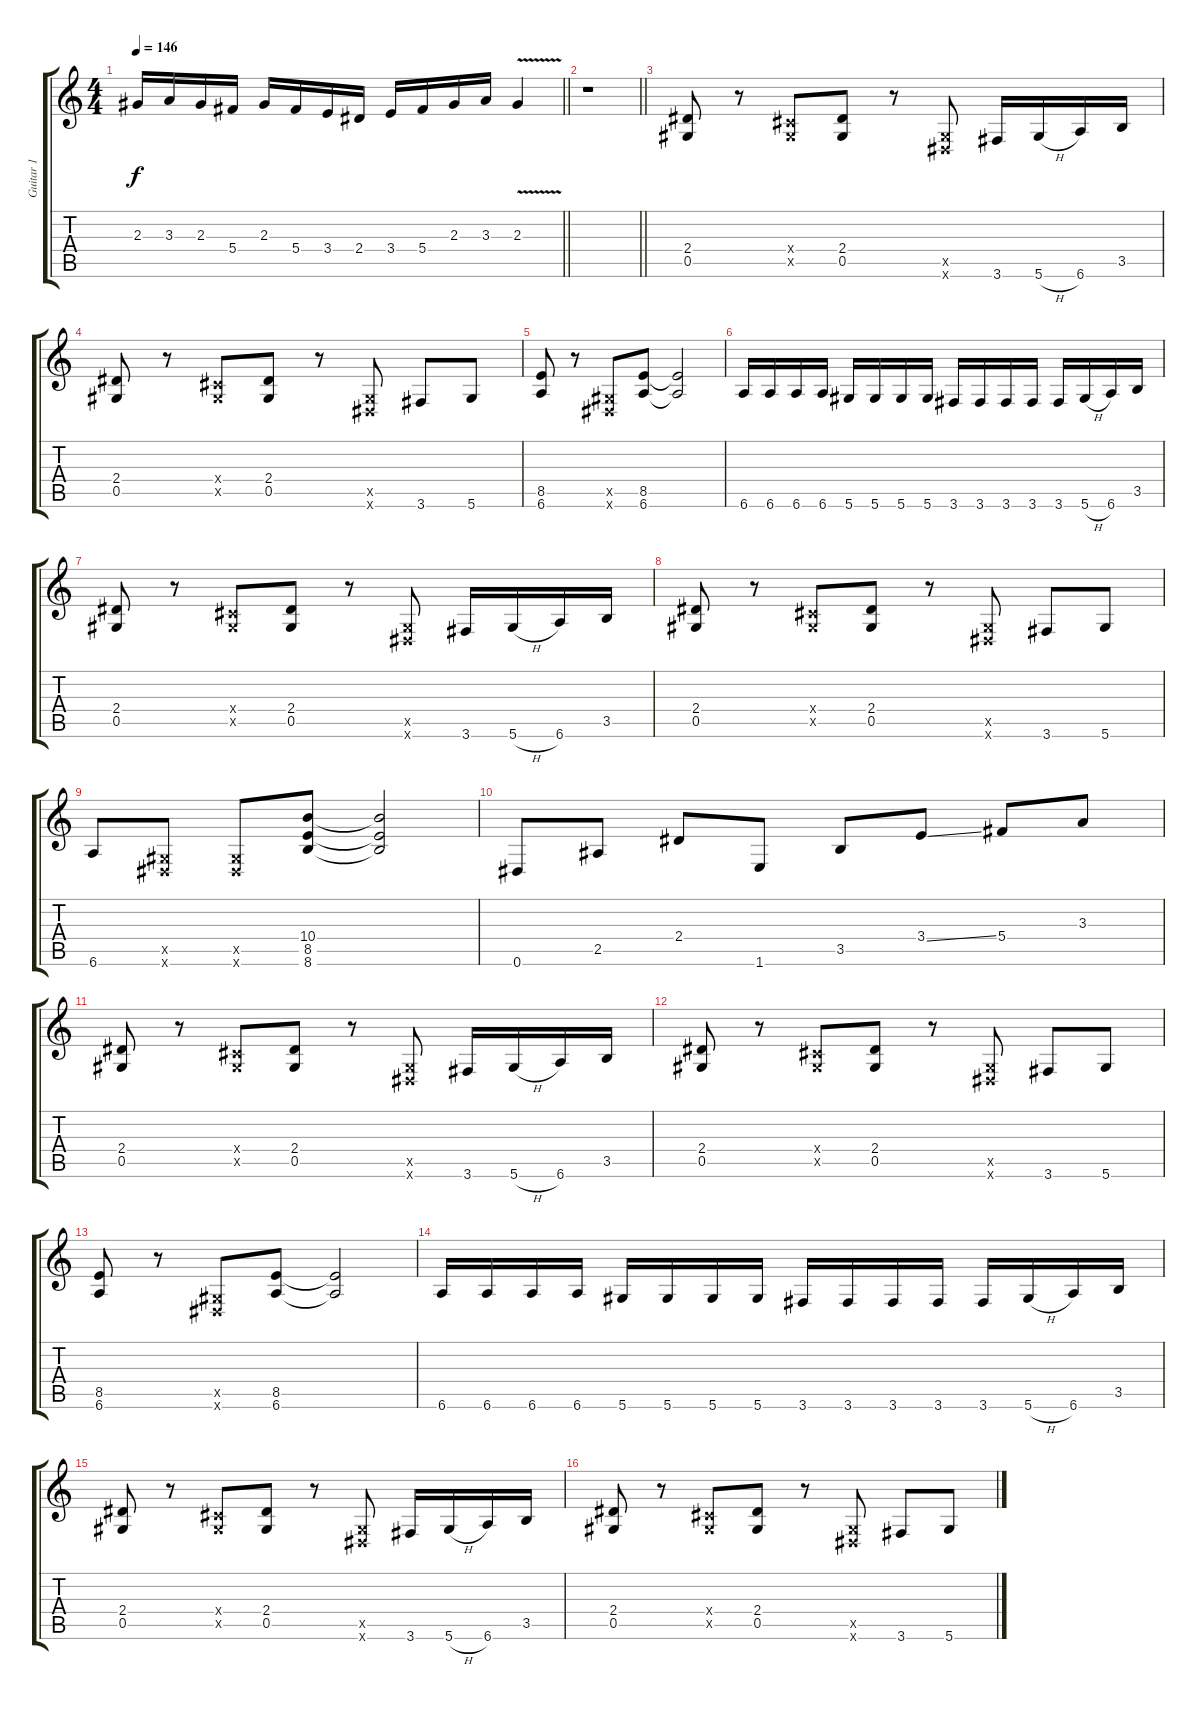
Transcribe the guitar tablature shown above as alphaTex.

\track ("Guitar 1" "Guitar 1") {instrument overdrivenguitar}
\staff {score tabs}
\tuning (Eb4 Bb3 Gb3 Db3 Ab2 Eb2) {hide}
\ts (4 4)
\tempo 146
\clef g2
\barLineRight lightlight
\ks c
2.3.16{dy f} 3.3.16 2.3.16 5.4.16 2.3.16 5.4.16 3.4.16 2.4.16 3.4.16 5.4.16 2.3.16 3.3.16 2.3{v}.4 |
\section ("" "")
\barLineRight lightlight
r.1 |
\section ("" "")
(2.4 0.5).8 r.8 (0.4{x} 0.5{x}).8 (2.4 0.5).8 r.8 (0.5{x} 0.6{x}).8 3.6.16 5.6{h}.16 6.6.16 3.5.16 |
(2.4 0.5).8 r.8 (0.4{x} 0.5{x}).8 (2.4 0.5).8 r.8 (0.5{x} 0.6{x}).8 3.6.8 5.6.8 |
(8.5 6.6).8 r.8 (0.5{x} 0.6{x}).8 (8.5 6.6).8 (8.5{t} 6.6{t}).2 |
6.6.16 6.6.16 6.6.16 6.6.16 5.6.16 5.6.16 5.6.16 5.6.16 3.6.16 3.6.16 3.6.16 3.6.16 3.6.16 5.6{h}.16 6.6.16 3.5.16 |
(2.4 0.5).8 r.8 (0.4{x} 0.5{x}).8 (2.4 0.5).8 r.8 (0.5{x} 0.6{x}).8 3.6.16 5.6{h}.16 6.6.16 3.5.16 |
(2.4 0.5).8 r.8 (0.4{x} 0.5{x}).8 (2.4 0.5).8 r.8 (0.5{x} 0.6{x}).8 3.6.8 5.6.8 |
6.6.8 (0.5{x} 0.6{x}).8 (0.5{x} 0.6{x}).8 (10.4 8.5 8.6).8 (10.4{t} 8.5{t} 8.6{t}).2 |
0.6.8 2.5.8 2.4.8 1.6.8 3.5.8 3.4{ss}.8 5.4.8 3.3.8 |
(2.4 0.5).8 r.8 (0.4{x} 0.5{x}).8 (2.4 0.5).8 r.8 (0.5{x} 0.6{x}).8 3.6.16 5.6{h}.16 6.6.16 3.5.16 |
(2.4 0.5).8 r.8 (0.4{x} 0.5{x}).8 (2.4 0.5).8 r.8 (0.5{x} 0.6{x}).8 3.6.8 5.6.8 |
(8.5 6.6).8 r.8 (0.5{x} 0.6{x}).8 (8.5 6.6).8 (8.5{t} 6.6{t}).2 |
6.6.16 6.6.16 6.6.16 6.6.16 5.6.16 5.6.16 5.6.16 5.6.16 3.6.16 3.6.16 3.6.16 3.6.16 3.6.16 5.6{h}.16 6.6.16 3.5.16 |
(2.4 0.5).8 r.8 (0.4{x} 0.5{x}).8 (2.4 0.5).8 r.8 (0.5{x} 0.6{x}).8 3.6.16 5.6{h}.16 6.6.16 3.5.16 |
(2.4 0.5).8 r.8 (0.4{x} 0.5{x}).8 (2.4 0.5).8 r.8 (0.5{x} 0.6{x}).8 3.6.8 5.6.8
